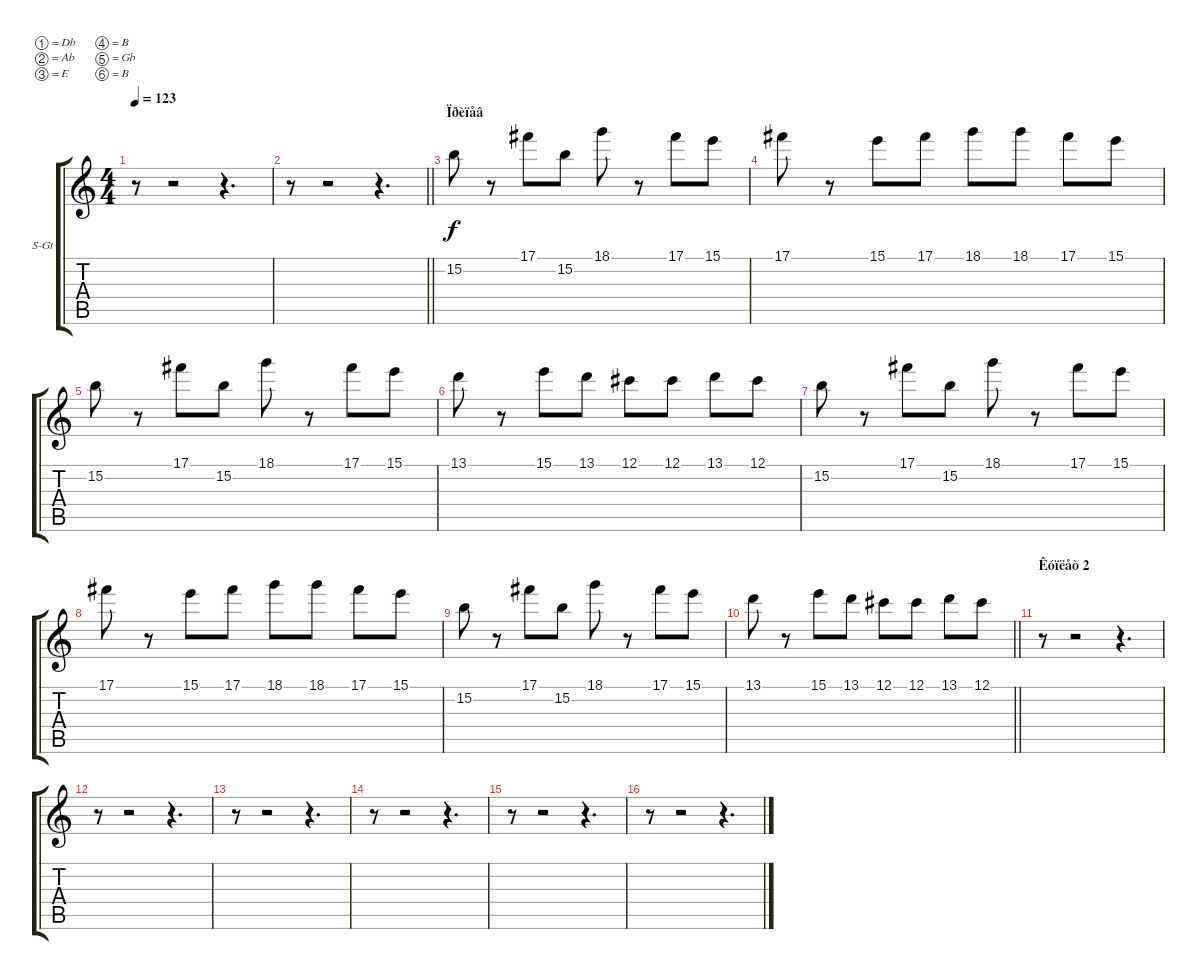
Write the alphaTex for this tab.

\bracketExtendMode groupsimilarinstruments
\firstSystemTrackNameOrientation horizontal
\otherSystemsTrackNameOrientation horizontal
\track ("Êëàâèøè 1" "S-Gt") {instrument bassoon}
\staff {score tabs}
\tuning (Db4 Ab3 E3 B2 Gb2 B1)
\displaytranspose 12
\ts (4 4)
\tempo 123
\clef g2
\ks c
r.8{dy f} r.2 r.4{d} |
\barLineRight lightlight
r.8 r.2 r.4{d} |
\section ("" "Ïðèïåâ")
15.2.8 r.8 17.1.8 15.2.8 18.1.8 r.8 17.1.8 15.1.8 |
17.1.8 r.8 15.1.8 17.1.8 18.1.8 18.1.8 17.1.8 15.1.8 |
15.2.8 r.8 17.1.8 15.2.8 18.1.8 r.8 17.1.8 15.1.8 |
13.1.8 r.8 15.1.8 13.1.8 12.1.8 12.1.8 13.1.8 12.1.8 |
15.2.8 r.8 17.1.8 15.2.8 18.1.8 r.8 17.1.8 15.1.8 |
17.1.8 r.8 15.1.8 17.1.8 18.1.8 18.1.8 17.1.8 15.1.8 |
15.2.8 r.8 17.1.8 15.2.8 18.1.8 r.8 17.1.8 15.1.8 |
\barLineRight lightlight
13.1.8 r.8 15.1.8 13.1.8 12.1.8 12.1.8 13.1.8 12.1.8 |
\section ("" "Êóïëåò 2")
r.8 r.2 r.4{d} |
r.8 r.2 r.4{d} |
r.8 r.2 r.4{d} |
r.8 r.2 r.4{d} |
r.8 r.2 r.4{d} |
r.8 r.2 r.4{d}
